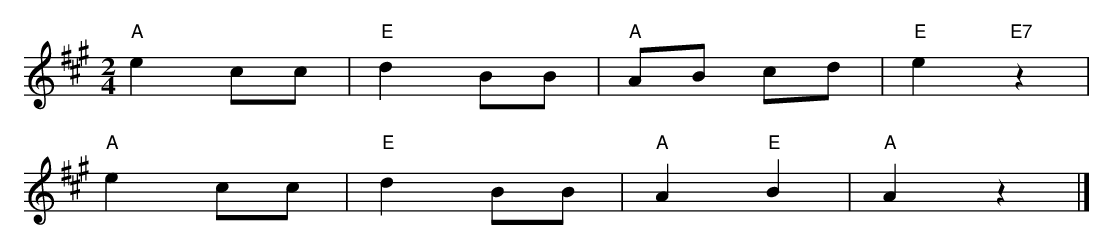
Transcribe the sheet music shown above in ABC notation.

X:1
M:2/4
L:1/8
K:Amaj
"A"e2 cc | "E"d2 BB | "A"AB cd | "E"e2 "E7"z2 |
"A"e2 cc | "E"d2 BB | "A"A2 "E"B2 | "A"A2 z2  |]
